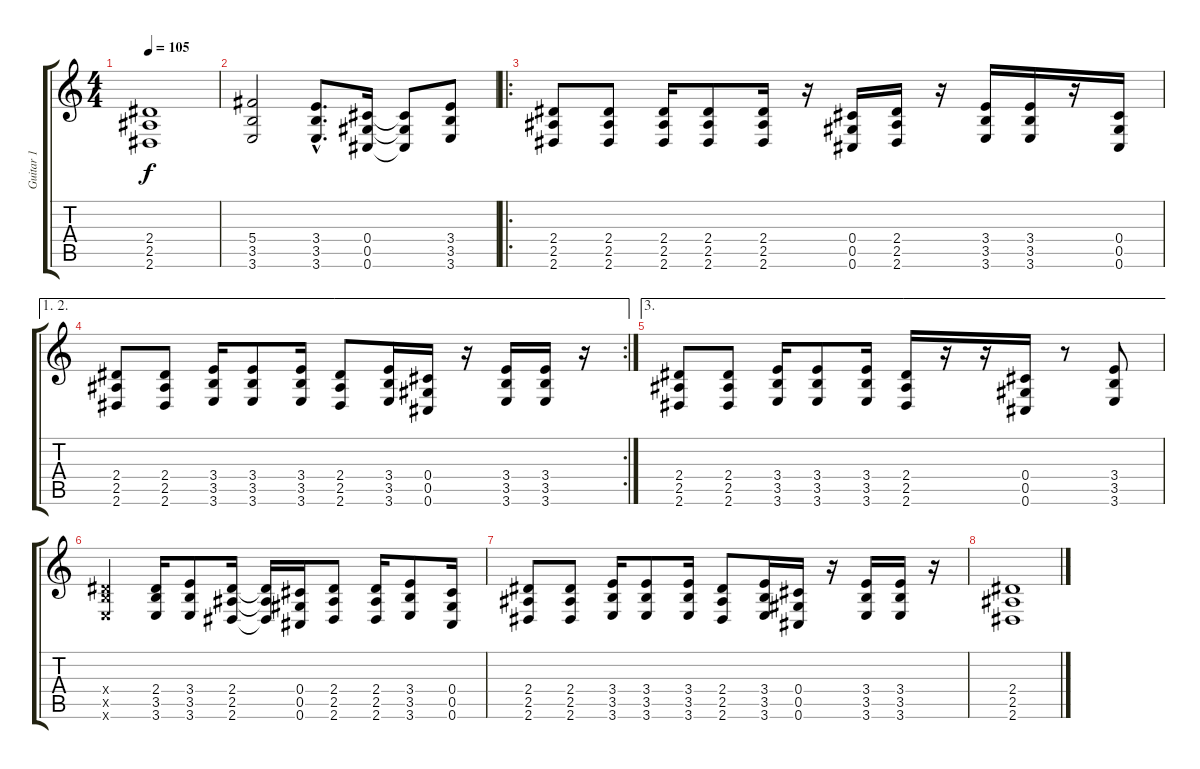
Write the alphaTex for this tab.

\track ("Guitar 1" "Guitar 1") {instrument distortionguitar}
\staff {score tabs}
\tuning (Eb4 Bb3 Gb3 Db3 Ab2 Db2) {hide}
\ts (4 4)
\tempo 105
\clef g2
\ks c
(2.4 2.5 2.6).1{dy f} |
(5.4 3.5 3.6).2 (3.4{hac} 3.5{hac} 3.6{hac}).8{d} (0.4 0.5 0.6).16 (0.4{t} 0.5{t} 0.6{t}).8 (3.4 3.5 3.6).8 |
\ro
(2.4 2.5 2.6).8 (2.4 2.5 2.6).8 (2.4 2.5 2.6).16 (2.4 2.5 2.6).8 (2.4 2.5 2.6).16 r.16 (0.4 0.5 0.6).16 (2.4 2.5 2.6).16 r.16 (3.4 3.5 3.6).16 (3.4 3.5 3.6).16 r.16 (0.4 0.5 0.6).16 |
\ae (1 2)
\rc 2
(2.4 2.5 2.6).8 (2.4 2.5 2.6).8 (3.4 3.5 3.6).16 (3.4 3.5 3.6).8 (3.4 3.5 3.6).16 (2.4 2.5 2.6).8 (3.4 3.5 3.6).16 (0.4 0.5 0.6).16 r.16 (3.4 3.5 3.6).16 (3.4 3.5 3.6).16 r.16 |
\ae 3
(2.4 2.5 2.6).8 (2.4 2.5 2.6).8 (3.4 3.5 3.6).16 (3.4 3.5 3.6).8 (3.4 3.5 3.6).16 (2.4 2.5 2.6).16 r.16 r.16 (0.4 0.5 0.6).16 r.8 (3.4 3.5 3.6).8 |
(2.4{x} 3.5{x} 3.6{x}).4 (2.4 3.5 3.6).16 (3.4 3.5 3.6).8 (2.4 2.5 2.6).16 (2.4{t} 2.5{t} 2.6{t}).16 (0.4 0.5 0.6).16 (2.4 2.5 2.6).8 (2.4 2.5 2.6).16 (3.4 3.5 3.6).8 (0.4 0.5 0.6).16 |
(2.4 2.5 2.6).8 (2.4 2.5 2.6).8 (3.4 3.5 3.6).16 (3.4 3.5 3.6).8 (3.4 3.5 3.6).16 (2.4 2.5 2.6).8 (3.4 3.5 3.6).16 (0.4 0.5 0.6).16 r.16 (3.4 3.5 3.6).16 (3.4 3.5 3.6).16 r.16 |
(2.4 2.5 2.6).1
